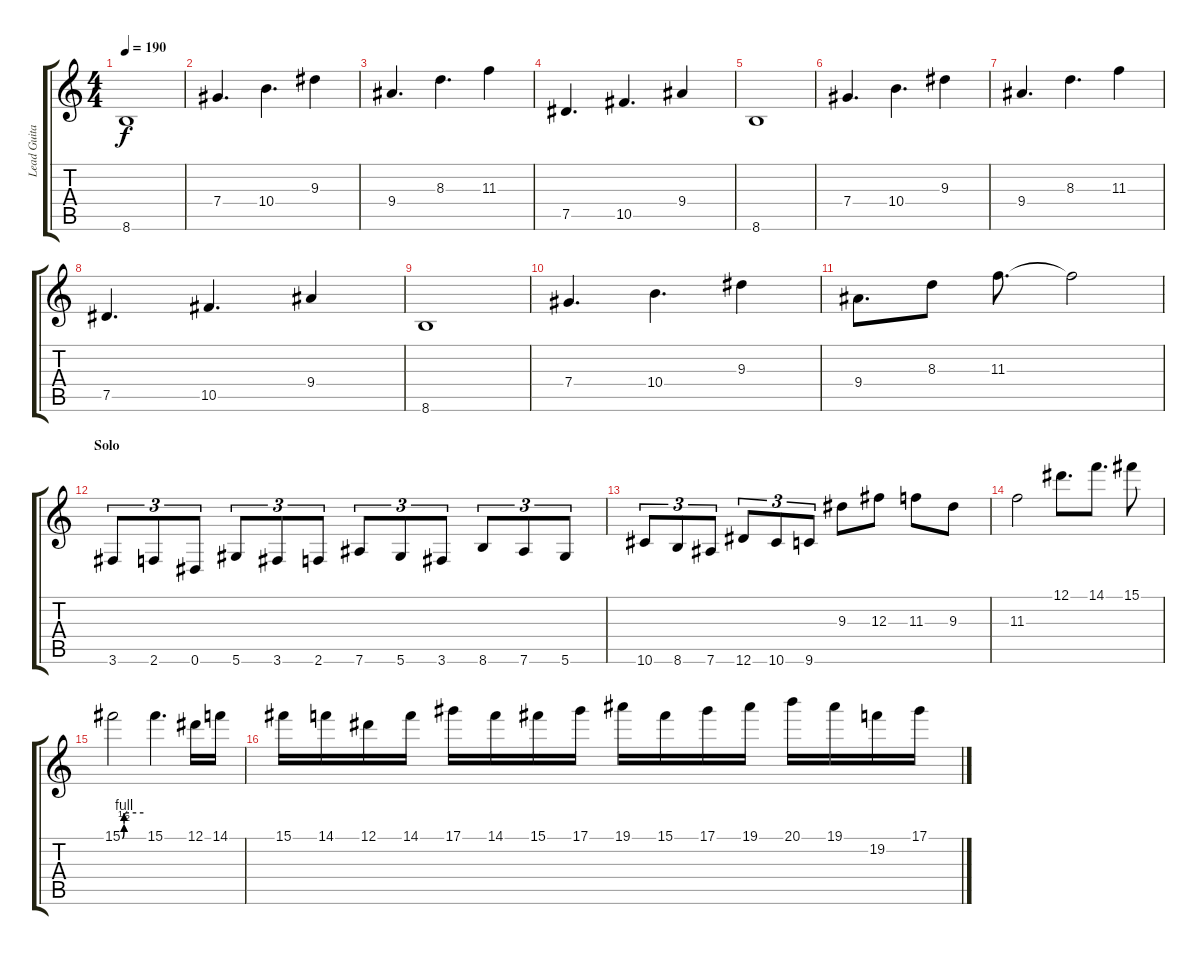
\track ("Lead Guitar" "Lead Guita") {instrument distortionguitar}
\staff {score tabs}
\tuning (Eb4 Bb3 Gb3 Db3 Ab2 Eb2) {hide}
\ts (4 4)
\tempo 190
\clef g2
\ks c
8.6.1{dy f} |
7.4.4{d} 10.4.4{d} 9.3.4 |
9.4.4{d} 8.3.4{d} 11.3.4 |
7.5.4{d} 10.5.4{d} 9.4.4 |
8.6.1 |
7.4.4{d} 10.4.4{d} 9.3.4 |
9.4.4{d} 8.3.4{d} 11.3.4 |
7.5.4{d} 10.5.4{d} 9.4.4 |
8.6.1 |
7.4.4{d} 10.4.4{d} 9.3.4 |
9.4.8{d} 8.3.8 11.3.8{d} 11.3{t}.2 |
\section ("" "Solo")
3.6.8{tu (3 2)} 2.6.8{tu (3 2)} 0.6.8{tu (3 2)} 5.6.8{tu (3 2)} 3.6.8{tu (3 2)} 2.6.8{tu (3 2)} 7.6.8{tu (3 2)} 5.6.8{tu (3 2)} 3.6.8{tu (3 2)} 8.6.8{tu (3 2)} 7.6.8{tu (3 2)} 5.6.8{tu (3 2)} |
10.6.8{tu (3 2)} 8.6.8{tu (3 2)} 7.6.8{tu (3 2)} 12.6.8{tu (3 2)} 10.6.8{tu (3 2)} 9.6.8{tu (3 2)} 9.3.8 12.3.8 11.3.8 9.3.8 |
11.3.2 12.1.8{d} 14.1.8{d} 15.1.8 |
15.1{be (custom 0 0 5 2 5 4 60 4)}.2 15.1.4{d} 12.1.16 14.1.16 |
15.1.16 14.1.16 12.1.16 14.1.16 17.1.16 14.1.16 15.1.16 17.1.16 19.1.16 15.1.16 17.1.16 19.1.16 20.1.16 19.1.16 19.2.16 17.1.16
